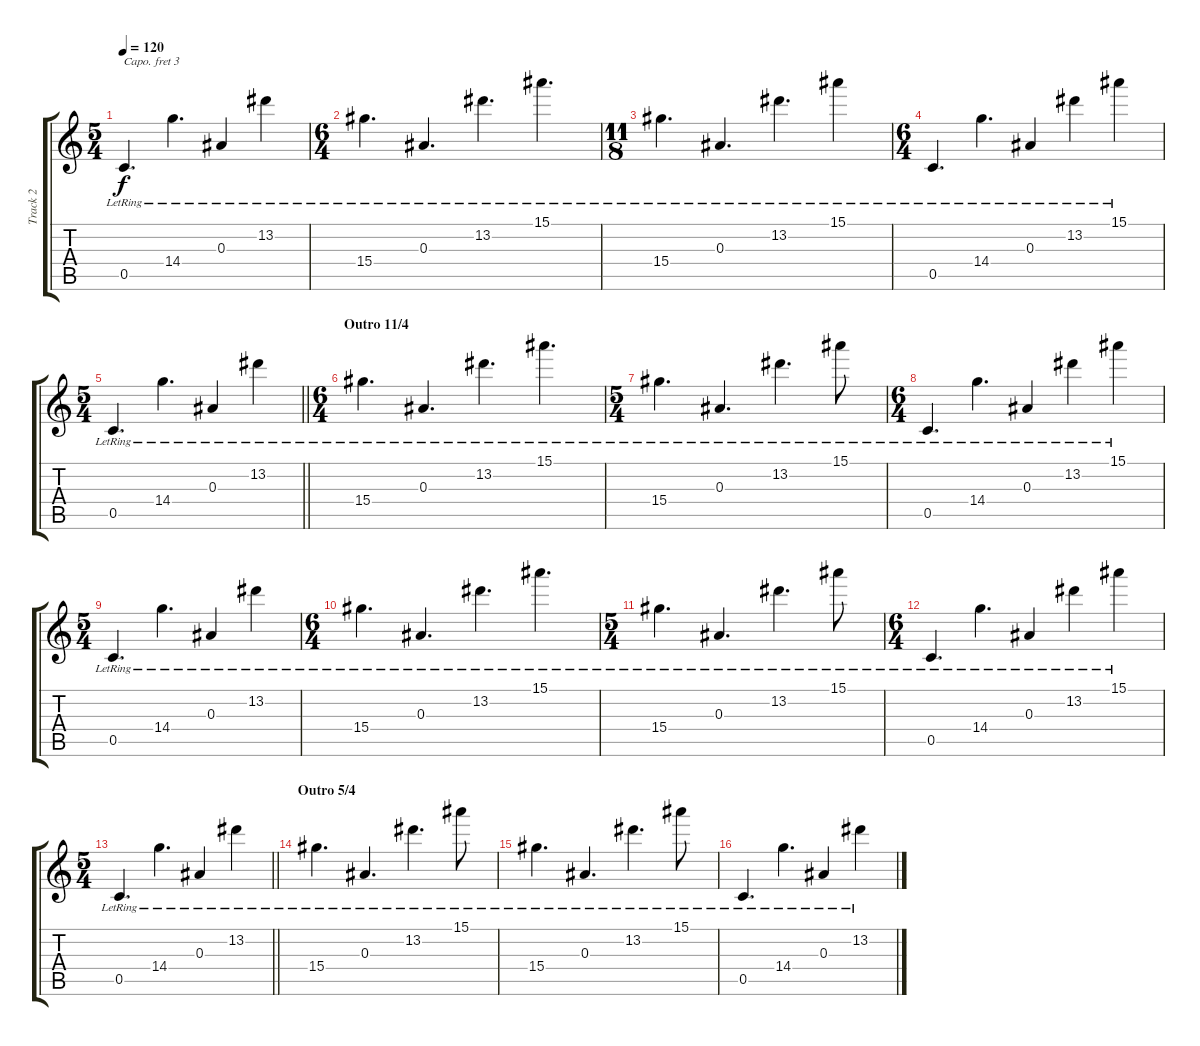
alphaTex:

\track ("Track 2" "Track 2") {instrument electricguitarjazz}
\staff {score tabs}
\capo 3
\tuning (E4 B3 G3 D3 A2 E2) {hide}
\ts (5 4)
\tempo 120
\clef g2
\ks c
0.5{lr}.4{d dy f} 14.4{lr}.4{d} 0.3{lr}.4 13.2{lr}.4 |
\ts (6 4)
15.4{lr}.4{d} 0.3{lr}.4{d} 13.2{lr}.4{d} 15.1{lr}.4{d} |
\ts (11 8)
15.4{lr}.4{d} 0.3{lr}.4{d} 13.2{lr}.4{d} 15.1{lr}.4 |
\ts (6 4)
0.5{lr}.4{d} 14.4{lr}.4{d} 0.3{lr}.4 13.2{lr}.4 15.1{lr}.4 |
\ts (5 4)
\barLineRight lightlight
0.5{lr}.4{d} 14.4{lr}.4{d} 0.3{lr}.4 13.2{lr}.4 |
\ts (6 4)
\section ("" "Outro 11/4")
15.4{lr}.4{d} 0.3{lr}.4{d} 13.2{lr}.4{d} 15.1{lr}.4{d} |
\ts (5 4)
15.4{lr}.4{d} 0.3{lr}.4{d} 13.2{lr}.4{d} 15.1{lr}.8 |
\ts (6 4)
0.5{lr}.4{d} 14.4{lr}.4{d} 0.3{lr}.4 13.2{lr}.4 15.1{lr}.4 |
\ts (5 4)
0.5{lr}.4{d} 14.4{lr}.4{d} 0.3{lr}.4 13.2{lr}.4 |
\ts (6 4)
15.4{lr}.4{d} 0.3{lr}.4{d} 13.2{lr}.4{d} 15.1{lr}.4{d} |
\ts (5 4)
15.4{lr}.4{d} 0.3{lr}.4{d} 13.2{lr}.4{d} 15.1{lr}.8 |
\ts (6 4)
0.5{lr}.4{d} 14.4{lr}.4{d} 0.3{lr}.4 13.2{lr}.4 15.1{lr}.4 |
\ts (5 4)
\barLineRight lightlight
0.5{lr}.4{d} 14.4{lr}.4{d} 0.3{lr}.4 13.2{lr}.4 |
\section ("" "Outro 5/4")
15.4{lr}.4{d} 0.3{lr}.4{d} 13.2{lr}.4{d} 15.1{lr}.8 |
15.4{lr}.4{d} 0.3{lr}.4{d} 13.2{lr}.4{d} 15.1{lr}.8 |
0.5{lr}.4{d} 14.4{lr}.4{d} 0.3{lr}.4 13.2{lr}.4
